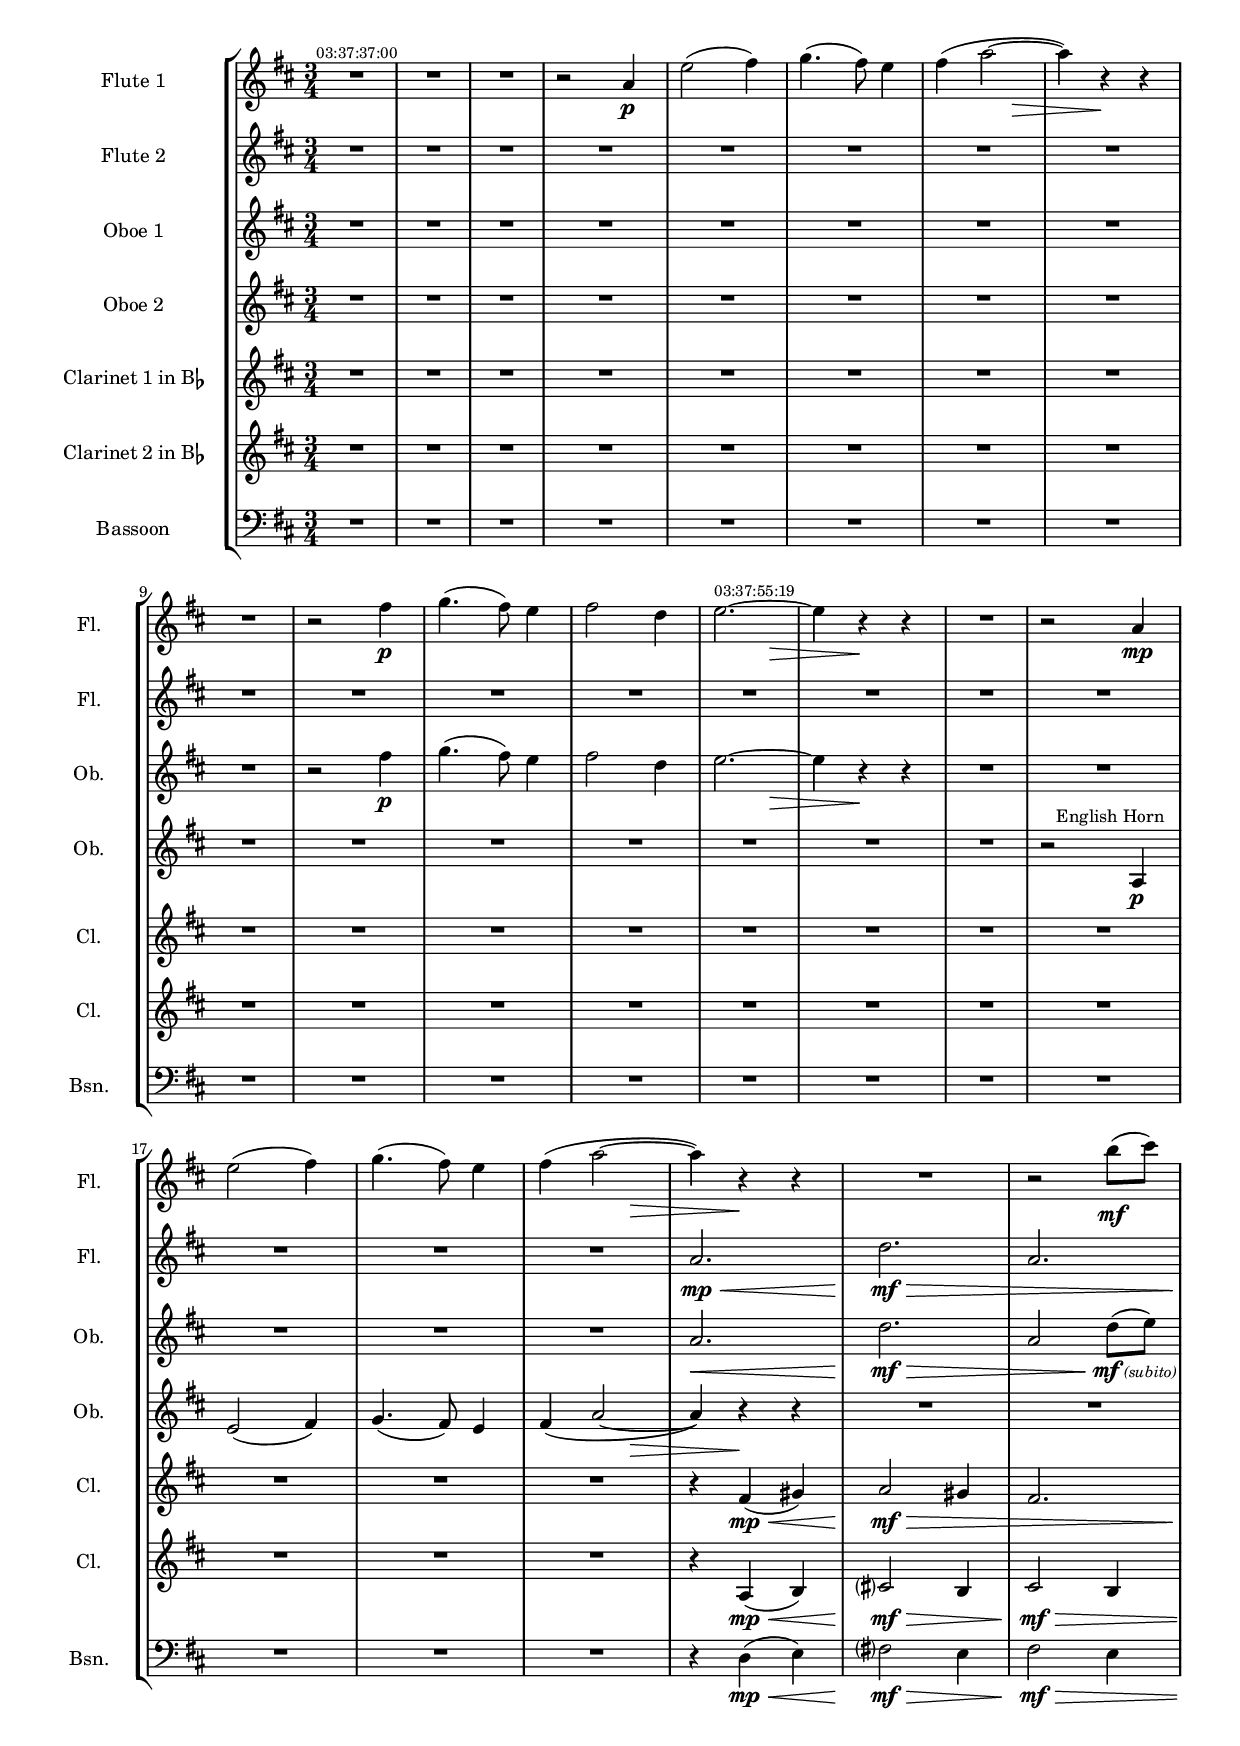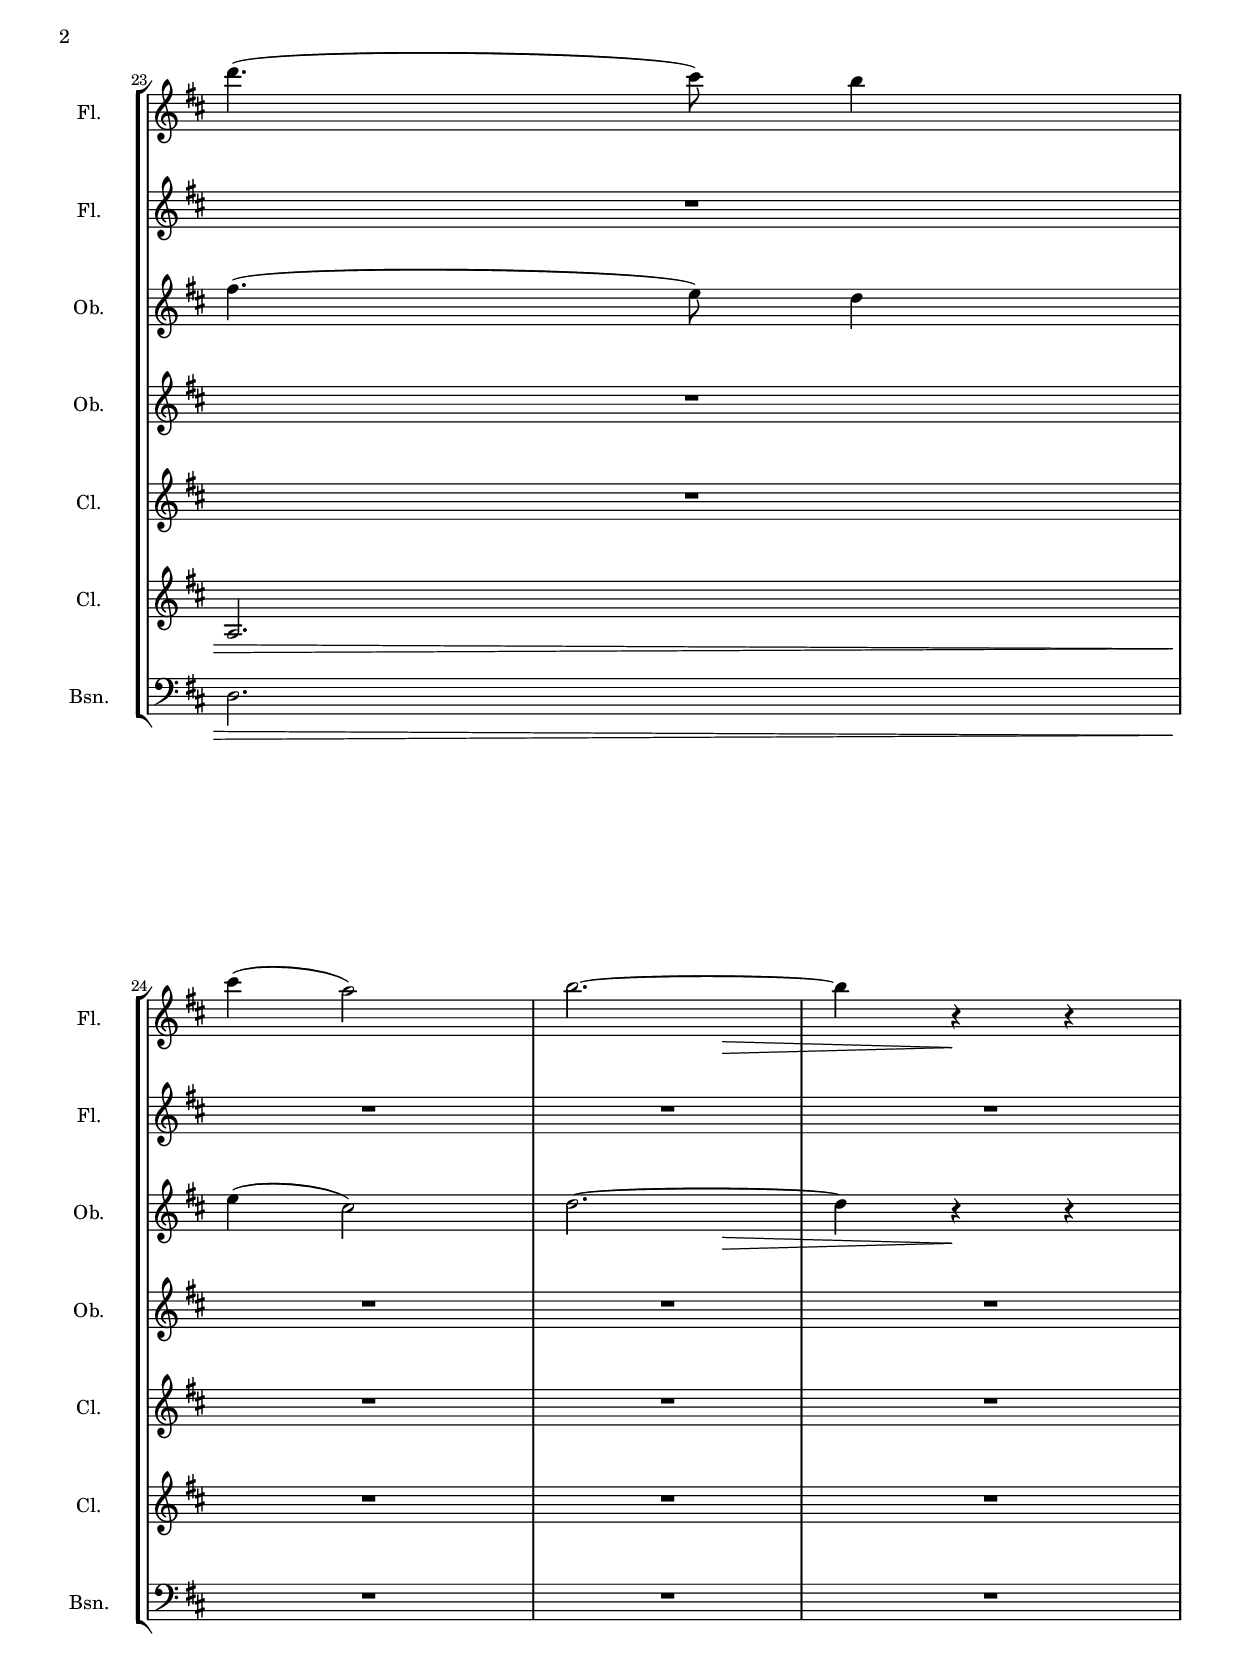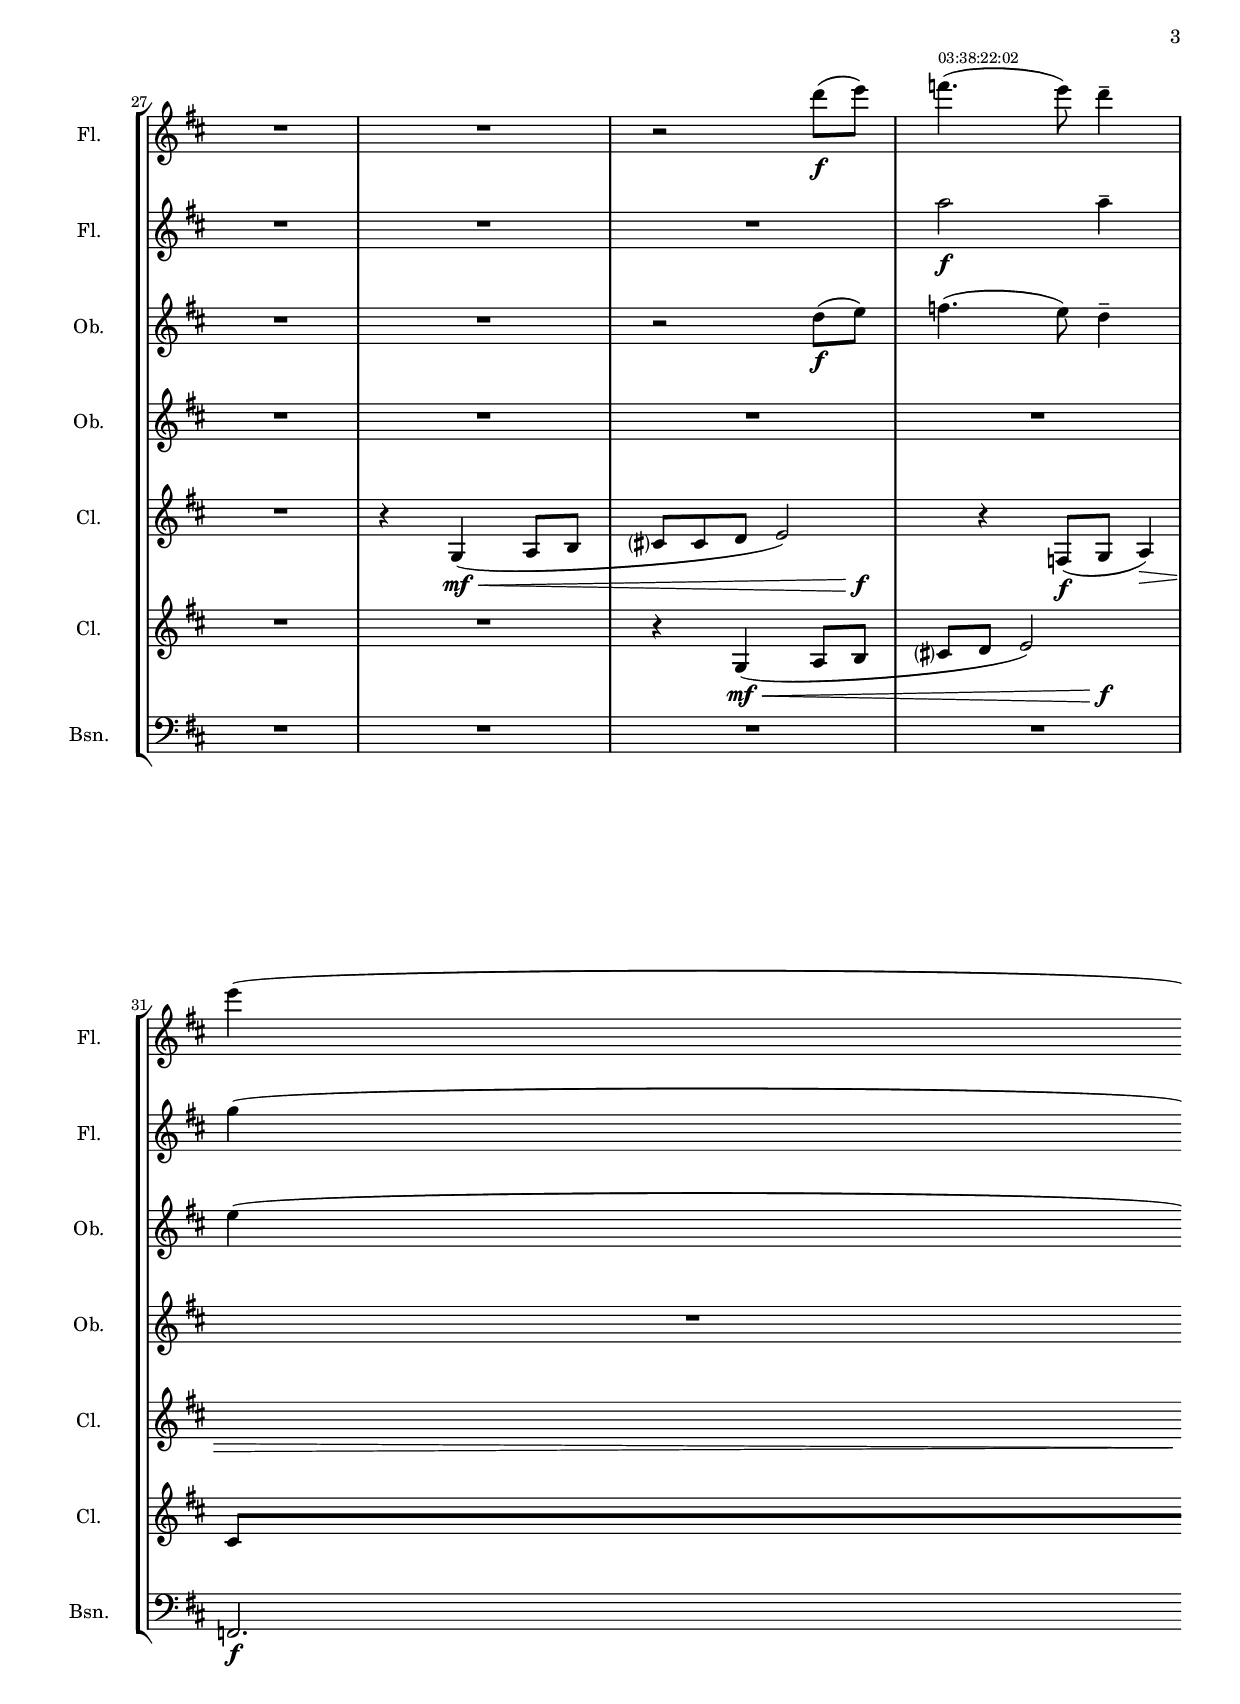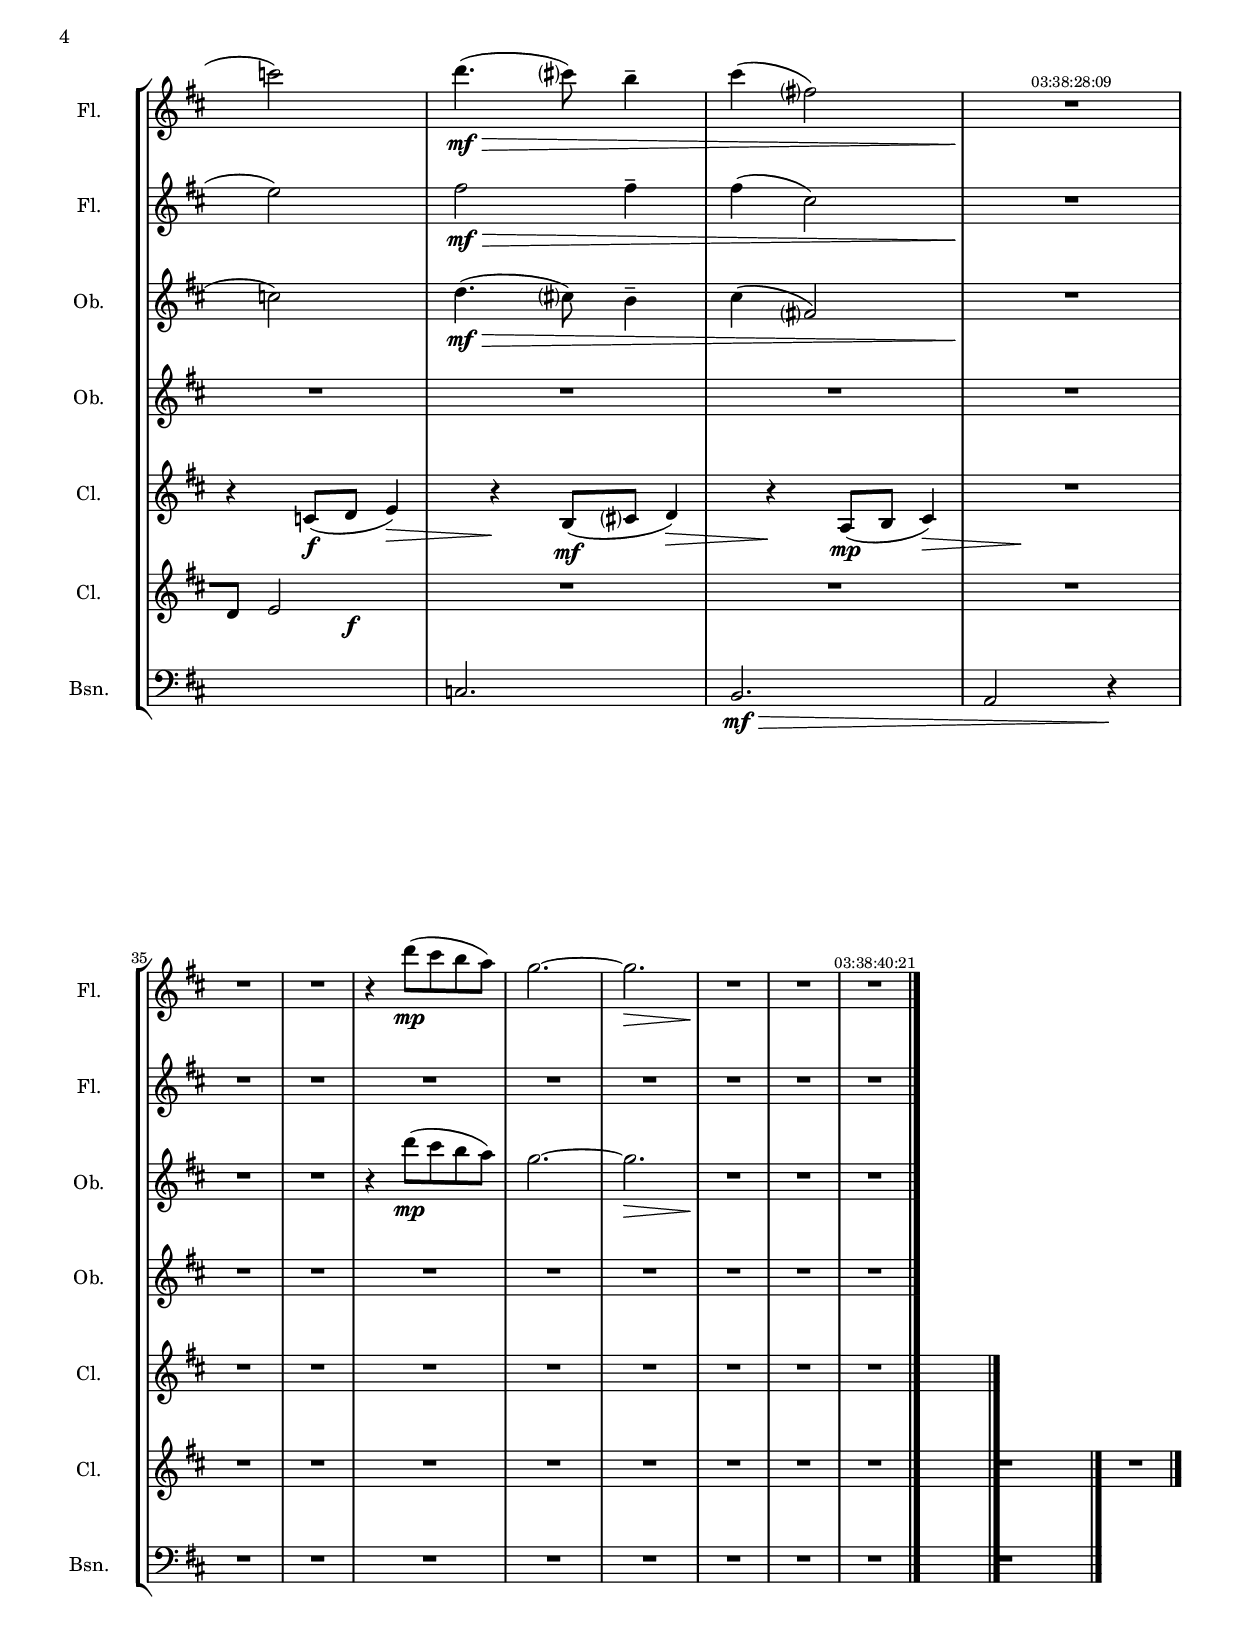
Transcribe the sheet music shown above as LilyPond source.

\version "2.15.43"
\include "english.ly"

#(set-global-staff-size 17)
\paper {
  indent = 3.0\cm  % space for instrumentName
  short-indent = 1.5\cm  % space for shortInstrumentName
}

\version "2.24.0"
\include "english.ly"

fluteOneNotes = \relative c'' {

	\time 3/4
	\key d \major
	\set tieWaitForNote = ##t
	\override Score.RehearsalMark.self-alignment-X = #LEFT

	\tag #'part { R2.*3 }
	\tag #'score { 
		R2.*3^\markup { \left-align \tiny "03:37:37:00" }
	}
	
	r2 a4\p |
	e'2( fs4) |
	g4.( fs8) e4 |
	fs( 
		<< a2~ {s4 s\> } >> |
	a4) r\! r | 
	
	\tag #'part { \break }
	
	R2.
	
	r2 fs4\p |
	g4.( fs8) e4 |
	fs2 d4 |
	\tag #'part { << e2.~ {s2 s4\> } >> | }
	\tag #'score {
		<< {e2.~^\markup { \left-align \tiny "03:37:55:19" }} {s2 s4\> } >> |		
	} 
	e4 r\! r |
	
	R2. 
	
	\tag #'part { \break }
	
	r2 a,4\mp |
	e'2( fs4) |
	g4.( fs8) e4 |
	fs(
		<< a2~ {s4 s\> } >> |
	a4) r\! r |
	
	R2.
	
	\tag #'part { \break }
	
	r2 b8\mf( cs) |
	d4.( cs8) b4 |
	cs( a2) |
	<< b2.~ {s2 s4\> } >> |
	b4 r\! r |
	
	R2.*2
	
	\tag #'part { \break }
	
	r2 d8\f( e) |
	\tag #'part { f4.( e8) d4-- | }
	\tag #'score {
		f4.(^\markup { \left-align \tiny "03:38:22:02" } e8) d4-- |		
	}
	e( c2) |
	d4.\mf\>( cs?8) b4-- | 
	cs( fs,?2) |
	
	\tag #'part { \break }
	
	\tag #'part { R2.*3\! }
	\tag #'score { R2.*3\!^\markup { \left-align \tiny "03:38:28:09" }}
	
	r4 d'8\mp( cs b a) |
	g2.~ |
	g2.\> |
	
	\tag #'part { R2.*3\! }
	\tag #'score { 
		R2.*2\! 
		R2.^\markup { \left-align \tiny "03:38:40:21" }
	}
	\bar "|."
		
}

\version "2.15.43"
\include "english.ly"

fluteTwoNotes = \relative c'' {

	\time 3/4
	\key d \major
	\set tieWaitForNote = ##t
	
	R2.*19
	
	a2.\mp\< |
	d2.\mf\!\> |
	a2. |
	
	R2.*7\!
	
	\tag #'part { \break }
	
	a'2\f a4-- |
	g(e2) |
	fs2\mf\> fs4--
	fs(cs2)
	
	R2.*9\!
	
	\bar "|."
		
}

\version "2.24.0"
\include "english.ly"

 #(ly:set-option 'relative-includes #t)
\version "2.24.0"
\include "english.ly"

% calculate x-alignment based on attribute text + dynamic text
% this has to be a markup-command to get stencil-extent based on (interpret-markup layout props ...)
#(define-markup-command (center-dyn layout props atr-text dyn)(markup? string?)
  "x-align on center of dynamic"
  (let* (
          (text (string-append " " atr-text))
          (atr-stencil (interpret-markup layout props (markup #:normal-text #:tiny #:italic text)))
          (dyn-stencil (interpret-markup layout props (markup #:dynamic dyn)))
          (atr-x-ext (ly:stencil-extent atr-stencil X))
          (dyn-x-ext (ly:stencil-extent dyn-stencil X))
          (atr-x (- (cdr atr-x-ext)(car atr-x-ext)))
          (dyn-x (- (cdr dyn-x-ext)(car dyn-x-ext)))
          (x-align
            (* (-
                 (/ (+ atr-x (/ dyn-x 2)) (+ atr-x dyn-x) )
                 0.5) -2)
          )
        )
        (interpret-markup layout props (markup #:halign x-align #:concat (#:dynamic dyn #:normal-text #:tiny #:italic text)))
))
% define a 'new' attributed dynamic script
#(define (make-atr-dynamic-script atr dyn)
        (let ((dynamic (make-dynamic-script (markup #:center-dyn atr dyn))))
             (ly:music-set-property! dynamic 'tweaks (acons 'X-offset 0 (ly:music-property dynamic 'tweaks)))
             dynamic))


% define some attributed dynamics
subp = #(make-atr-dynamic-script "(subito)" "mf")

oboeOneNotes = \relative c'' {

	\time 3/4
	\key d \major
	\set tieWaitForNote = ##t
	
	R2.*9
	r2 fs4\p |
	g4.( fs8) e4 |
	fs2 d4 |
	<< e2.~ {s2 s4\> } >> | 
	e4 r\! r |
	
	\tag #'part { \break }
	
	R2.*5
	a,2.\< |
	d2.\mf\> |
	a2 d8\subp( e) |

	\tag #'part { \break }
	
	fs4.( e8) d4 |
	e( cs2) |
	<< d2.~ {s2 s4\> } >> |
	d4 r\! r |
	
	R2.*2

	\tag #'part { \break }

	r2 d8\f( e) |
	f4.( e8) d4-- |
	e( c2) |
	d4.\mf\>( cs?8) b4-- | 
	cs( fs,?2) |
	
	\tag #'part { \break }

	R4*9\!
	r4 d''8\mp( cs b a) |
	g2.~ |
	g2.\> |

	R2.*3\!
		
	\bar "|."
		
}

\version "2.15.43"
\include "english.ly"

englishHornNotes = \relative c' {
	
	\tag #'part { \bar "||" \key d \major }
	
	\tag #'part { r2 a4\p^\markup { \halign #0.4 "English Horn"} | }
	\tag #'score { r2 a4\p^\markup { \smaller \halign #0.4 "English Horn"} | }
	
	\tag #'part { e'2( fs?4) | }
	\tag #'score { e2( fs4) | }
	
	\tag #'part { \break }
	
	\tag #'part { g?4.( fs8) e4 | }
	\tag #'score { g4.( fs8) e4 | }
	
	fs( 
		<< a2~ {s4 s\> } >> |
	a4) r\! r |
	
	R2.*22 
		
	\bar "|."	
	
}
oboeTwoNotes = \relative c' {

	\time 3/4
	\key d \major
	\set tieWaitForNote = ##t
	\textLengthOn	
	R2.*15 |

	\tag #'part { \transpose a e' \englishHornNotes }
	
	\tag #'score { \englishHornNotes }
		
}

\version "2.24.0"
\include "english.ly"

clarinetOneNotes = \relative c' {

	\time 3/4
	\key d \major
	\set tieWaitForNote = ##t

	R2.*19 |
	
	r4 fs\mp\<( gs) |
	a2\mf\>gs4 |
	fs2. |
	
	\tag #'part { \break }
	
	R2.*5\! |
	
	r4 g,\mf\<( a8 b |
	\tag #'part { cs? }
	\tag #'score { cs } 
	d << {e2)} {s4 s4\f} >> |
	
	r4 f,8\f( g a4)\>
	
	\tag #'part { \break }

	r4\! c8\f( d e4)\>
	r4\! b8\mf( cs? d4)\>
	r4\! a8\mp( b cs4)\>
	
	R2.*9\!
		
	\bar "|."
		
}

\version "2.24.0"
\include "english.ly"

clarinetTwoNotes = \relative c' {

	\time 3/4
	\key d \major
	\set tieWaitForNote = ##t

	R2.*19 |
	r4 a\mp\<( b) |
	\tag #'part { cs?2\mf\>b4 | }
	\tag #'score { cs2\mf\>b4 | }
	a2. |
	
	\tag #'part { \break }
	
	R2.*5\! |
	
	r4 g\mf\<( a8 b |
	\tag #'part { cs?8 d << {e2)} {s4 s4\f} >> | }
	\tag #'score { cs8 d << {e2)} {s4 s4\f} >> | }

	R2.*13
		
	\bar "|."
		
}

\version "2.24.0"
\include "english.ly"

bassoonNotes = \relative c {

	\time 3/4
	\key d \major
	\clef bass
	\set tieWaitForNote = ##t

	R2.*19 |
	
	r4 d\mp\<( e) |
	\tag #'part { fs?2\mf\>e4 | }
	\tag #'score { fs2\mf\>e4 | }
	d2. |
	
	R2.*7\! |
	
	\tag #'part { \break }
	
	f,2.\f |
	c' |
	b\mf\> |
	a2 r4\! |
	
	R2.*9
		
	\bar "|."
		
}


<<
	\new StaffGroup = "StaffGroup_woodwinds" <<
		\new Staff = "Staff_flute1" {
			\set Staff.instrumentName = #"Flute 1"
			\set Staff.shortInstrumentName = #"Fl."
			% midiInstrument may be set here as well
			\removeWithTag #'part \fluteOneNotes		
		}
		\new Staff = "Staff_flute2" {
			\set Staff.instrumentName = #"Flute 2"
			\set Staff.shortInstrumentName = #"Fl."
			% midiInstrument may be set here as well
			\removeWithTag #'part \fluteTwoNotes
		}
		\new Staff = "Staff_oboe1" {
			\set Staff.instrumentName = #"Oboe 1"
			\set Staff.shortInstrumentName = #"Ob."
			% midiInstrument may be set here as well
			\removeWithTag #'part \oboeOneNotes
		}
		\new Staff = "Staff_oboe2" {
			\set Staff.instrumentName = #"Oboe 2"
			\set Staff.shortInstrumentName = #"Ob."
			% midiInstrument may be set here as well
			\keepWithTag #'score \oboeTwoNotes
		}
		\new Staff = "Staff_clarinet1" {
			\set Staff.instrumentName = 
			\markup { \concat { "Clarinet 1 in B" \flat }}
			\set Staff.shortInstrumentName = #"Cl."
			% midiInstrument may be set here as well
			\clarinetOneNotes
		}
		\new Staff = "Staff_clarinet2" {
			\set Staff.instrumentName = 
			\markup { \concat { "Clarinet 2 in B" \flat }}
			\set Staff.shortInstrumentName = #"Cl."
			% midiInstrument may be set here as well
			\clarinetTwoNotes
		}
		\new Staff = "Staff_bassoon" {
			\set Staff.instrumentName = #"Bassoon"
			\set Staff.shortInstrumentName = #"Bsn."
			% midiInstrument may be set here as well
			\bassoonNotes 
		}
	>>
>>
